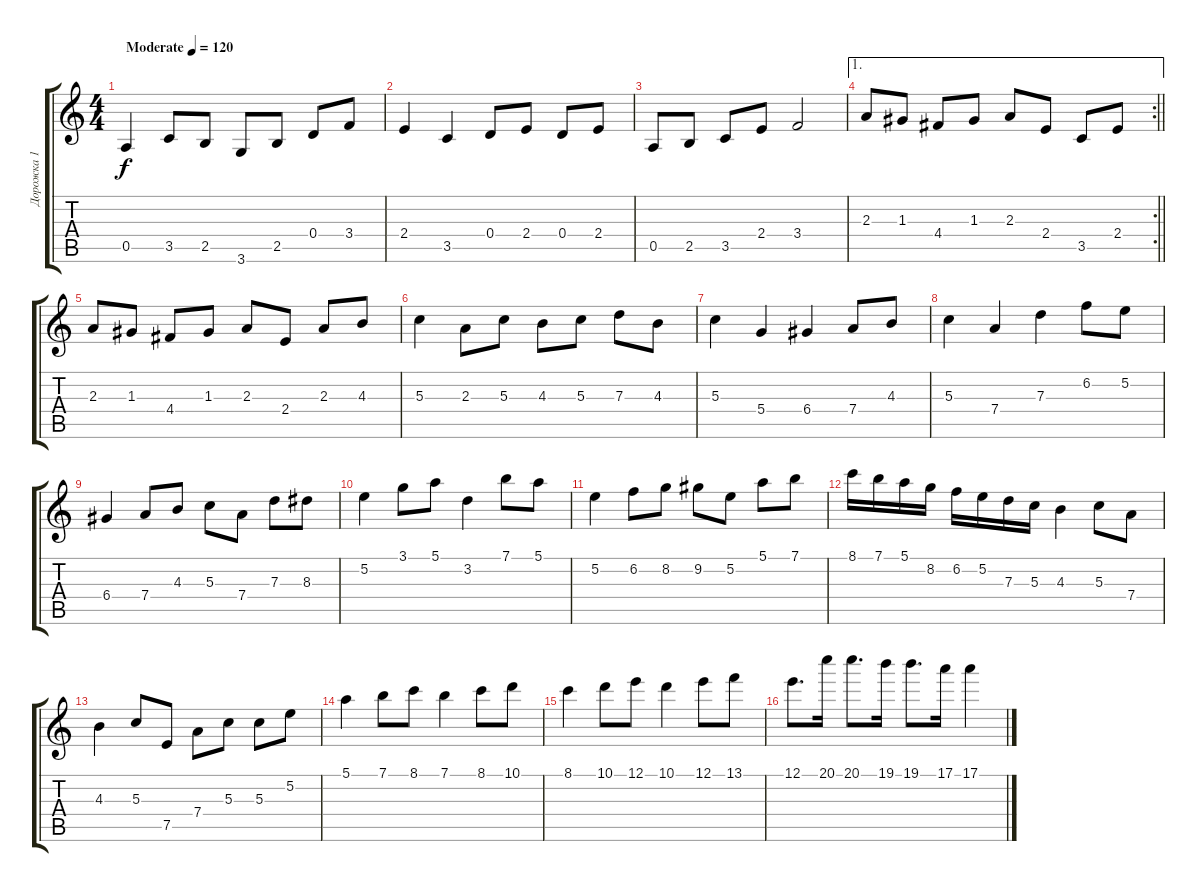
\track ("Дорожка 1" "Дорожка 1") {instrument distortionguitar}
\staff {score tabs}
\tuning (E4 B3 G3 D3 A2 E2) {hide}
\ts (4 4)
\tempo (120 "Moderate")
\clef g2
\ks c
0.5.4{dy f instrument distortionguitar} 3.5.8 2.5.8 3.6.8 2.5.8 0.4.8 3.4.8 |
2.4.4 3.5.4 0.4.8 2.4.8 0.4.8 2.4.8 |
0.5.8 2.5.8 3.5.8 2.4.8 3.4.2 |
\ae 1
\rc 2
\barLineRight lightlight
2.3.8 1.3.8 4.4.8 1.3.8 2.3.8 2.4.8 3.5.8 2.4.8 |
2.3.8 1.3.8 4.4.8 1.3.8 2.3.8 2.4.8 2.3.8 4.3.8 |
5.3.4 2.3.8 5.3.8 4.3.8 5.3.8 7.3.8 4.3.8 |
5.3.4 5.4.4 6.4.4 7.4.8 4.3.8 |
5.3.4 7.4.4 7.3.4 6.2.8 5.2.8 |
6.4.4 7.4.8 4.3.8 5.3.8 7.4.8 7.3.8 8.3.8 |
5.2.4 3.1.8 5.1.8 3.2.4 7.1.8 5.1.8 |
5.2.4 6.2.8 8.2.8 9.2.8 5.2.8 5.1.8 7.1.8 |
8.1.16 7.1.16 5.1.16 8.2.16 6.2.16 5.2.16 7.3.16 5.3.16 4.3.4 5.3.8 7.4.8 |
4.3.4 5.3.8 7.5.8 7.4.8 5.3.8 5.3.8 5.2.8 |
5.1.4 7.1.8 8.1.8 7.1.4 8.1.8 10.1.8 |
8.1.4 10.1.8 12.1.8 10.1.4 12.1.8 13.1.8 |
12.1.8{d} 20.1.16 20.1.8{d} 19.1.16 19.1.8{d} 17.1.16 17.1.4
